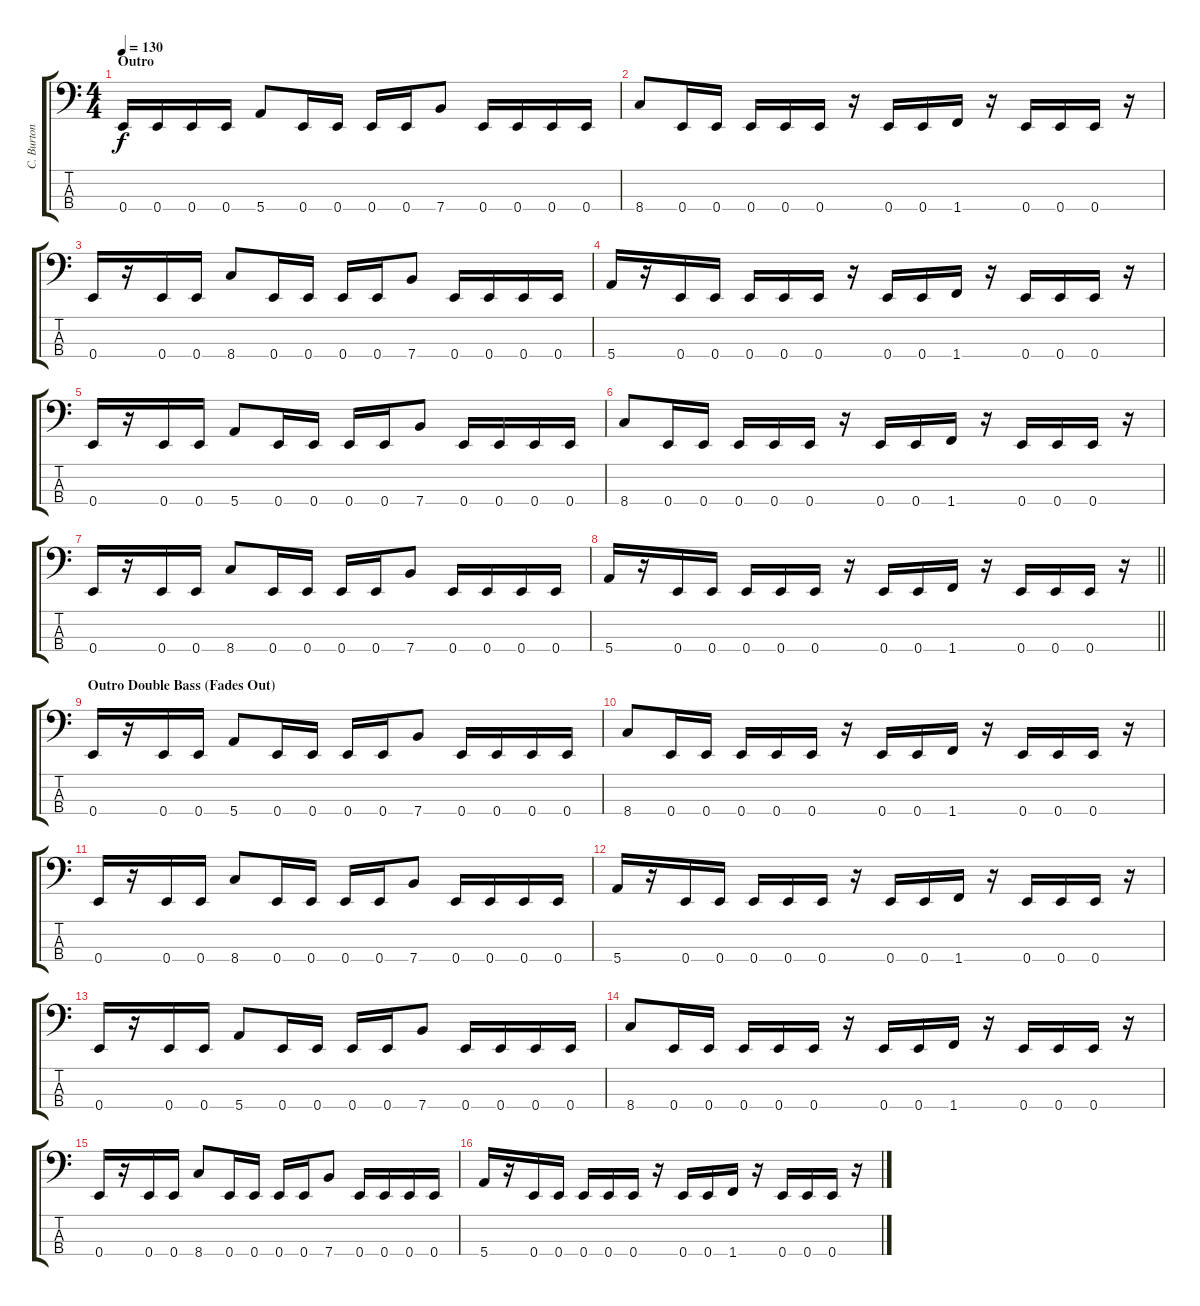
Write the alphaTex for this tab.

\track ("C. Burton" "C. Burton") {instrument electricbassfinger}
\staff {score tabs}
\tuning (G2 D2 A1 E1) {hide}
\ts (4 4)
\section ("" "Outro")
\tempo 130
\clef f4
\ks c
0.4.16{dy f} 0.4.16 0.4.16 0.4.16 5.4.8 0.4.16 0.4.16 0.4.16 0.4.16 7.4.8 0.4.16 0.4.16 0.4.16 0.4.16 |
8.4.8 0.4.16 0.4.16 0.4.16 0.4.16 0.4.16 r.16 0.4.16 0.4.16 1.4.16 r.16 0.4.16 0.4.16 0.4.16 r.16 |
0.4.16 r.16 0.4.16 0.4.16 8.4.8 0.4.16 0.4.16 0.4.16 0.4.16 7.4.8 0.4.16 0.4.16 0.4.16 0.4.16 |
5.4.16 r.16 0.4.16 0.4.16 0.4.16 0.4.16 0.4.16 r.16 0.4.16 0.4.16 1.4.16 r.16 0.4.16 0.4.16 0.4.16 r.16 |
0.4.16 r.16 0.4.16 0.4.16 5.4.8 0.4.16 0.4.16 0.4.16 0.4.16 7.4.8 0.4.16 0.4.16 0.4.16 0.4.16 |
8.4.8 0.4.16 0.4.16 0.4.16 0.4.16 0.4.16 r.16 0.4.16 0.4.16 1.4.16 r.16 0.4.16 0.4.16 0.4.16 r.16 |
0.4.16 r.16 0.4.16 0.4.16 8.4.8 0.4.16 0.4.16 0.4.16 0.4.16 7.4.8 0.4.16 0.4.16 0.4.16 0.4.16 |
\barLineRight lightlight
5.4.16 r.16 0.4.16 0.4.16 0.4.16 0.4.16 0.4.16 r.16 0.4.16 0.4.16 1.4.16 r.16 0.4.16 0.4.16 0.4.16 r.16 |
\section ("" "Outro Double Bass (Fades Out)")
0.4.16 r.16 0.4.16 0.4.16 5.4.8 0.4.16 0.4.16 0.4.16 0.4.16 7.4.8 0.4.16 0.4.16 0.4.16 0.4.16 |
8.4.8 0.4.16 0.4.16 0.4.16 0.4.16 0.4.16 r.16 0.4.16 0.4.16 1.4.16 r.16 0.4.16 0.4.16 0.4.16 r.16 |
0.4.16 r.16 0.4.16 0.4.16 8.4.8 0.4.16 0.4.16 0.4.16 0.4.16 7.4.8 0.4.16 0.4.16 0.4.16 0.4.16 |
5.4.16 r.16 0.4.16 0.4.16 0.4.16 0.4.16 0.4.16 r.16 0.4.16 0.4.16 1.4.16 r.16 0.4.16 0.4.16 0.4.16 r.16 |
0.4.16 r.16 0.4.16 0.4.16 5.4.8 0.4.16 0.4.16 0.4.16 0.4.16 7.4.8 0.4.16 0.4.16 0.4.16 0.4.16 |
8.4.8 0.4.16 0.4.16 0.4.16 0.4.16 0.4.16 r.16 0.4.16 0.4.16 1.4.16 r.16 0.4.16 0.4.16 0.4.16 r.16 |
0.4.16 r.16 0.4.16 0.4.16 8.4.8 0.4.16 0.4.16 0.4.16 0.4.16 7.4.8 0.4.16 0.4.16 0.4.16 0.4.16 |
5.4.16 r.16 0.4.16 0.4.16 0.4.16 0.4.16 0.4.16 r.16 0.4.16 0.4.16 1.4.16 r.16 0.4.16 0.4.16 0.4.16 r.16
